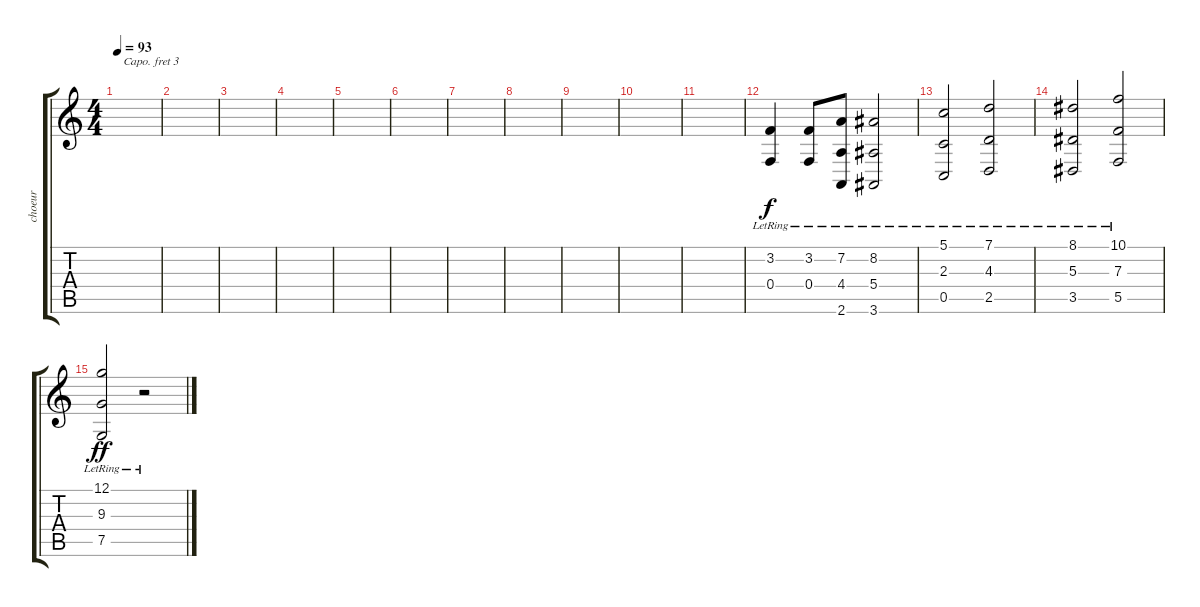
\track ("choeur" "choeur") {instrument choiraahs}
\staff {score tabs}
\capo 3
\tuning (E4 B3 G3 D3 A2 E2) {hide}
\ts (4 4)
\tempo 93
\clef g2
\ks c
|
|
|
|
|
|
|
|
|
|
|
(3.2{lr} 0.4{lr}).4 (3.2 0.4{lr}).8 (7.2 4.4{lr} 2.6{lr}).8 (8.2{lr} 5.4{lr} 3.6{lr}).2 |
(5.1{lr} 2.3{lr} 0.5{lr}).2 (7.1{lr} 4.3{lr} 2.5{lr}).2 |
(8.1{lr} 5.3{lr} 3.5{lr}).2 (10.1{lr} 7.3{lr} 5.5{lr}).2 |
(12.1 9.3{lr} 7.5{lr}).2{dy ff} r.2
